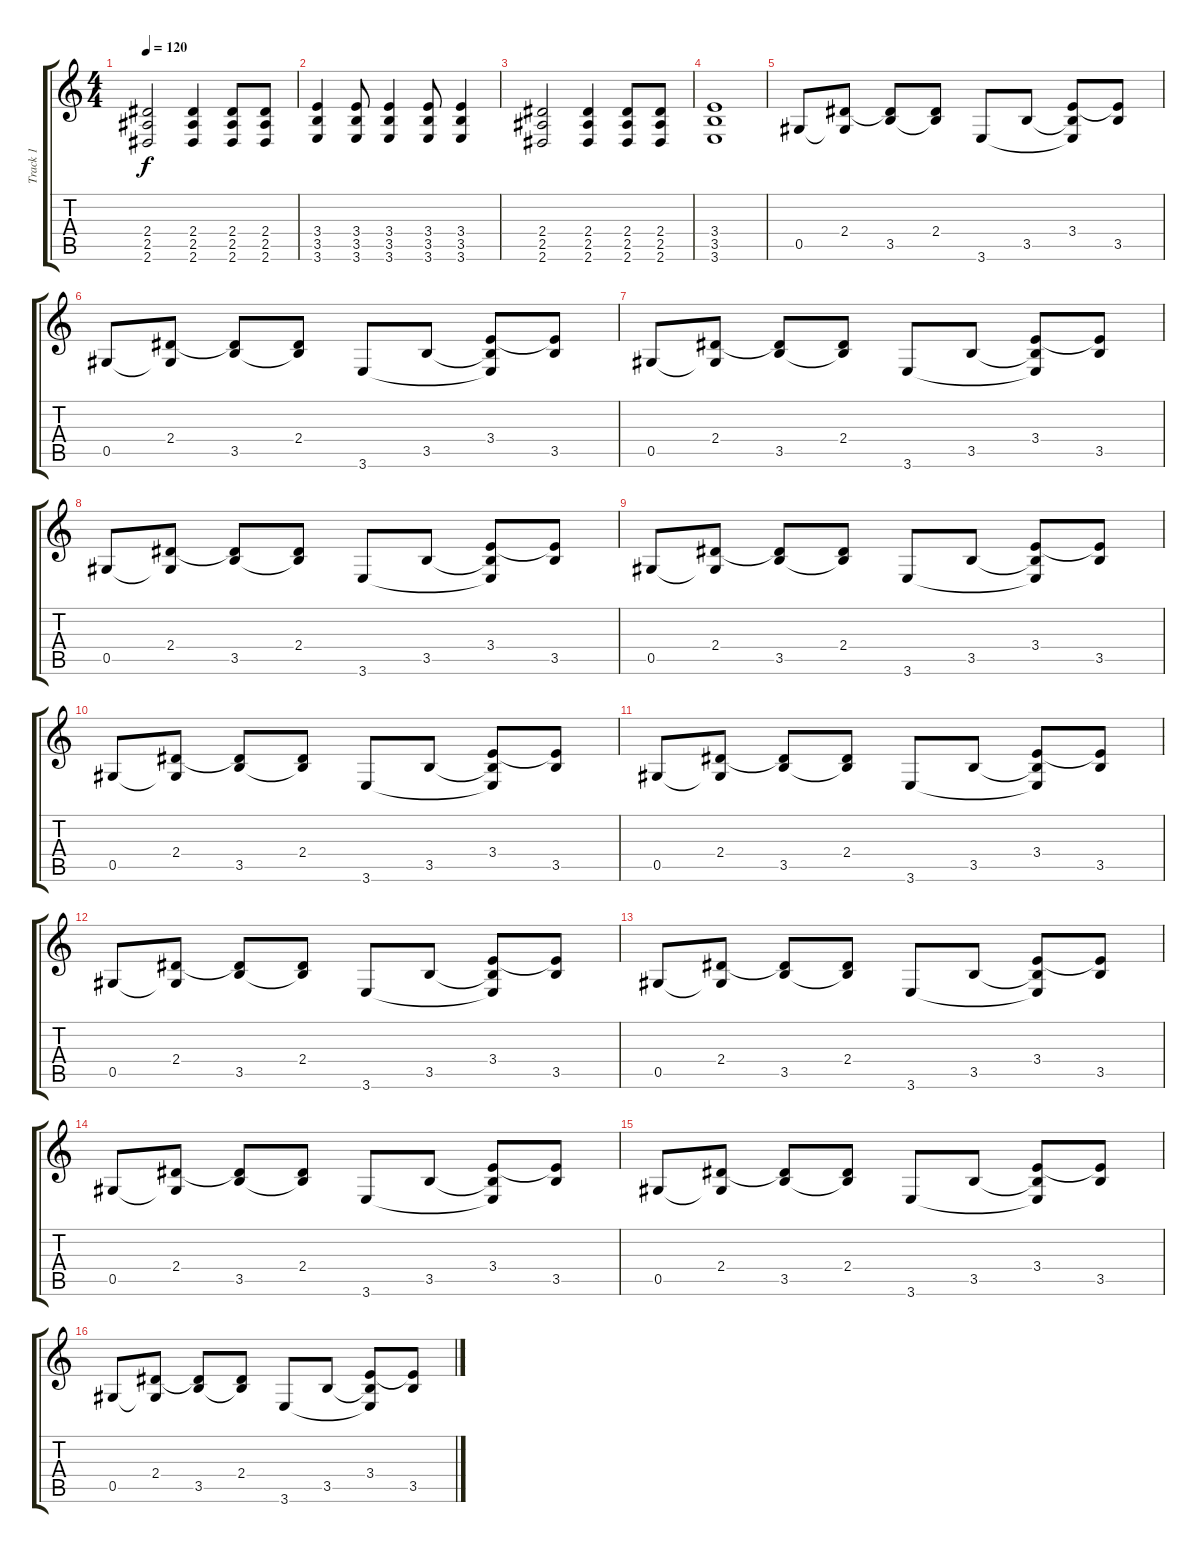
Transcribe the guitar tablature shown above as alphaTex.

\track ("Track 1" "Track 1") {instrument acousticguitarsteel}
\staff {score tabs}
\tuning (Eb4 Bb3 Gb3 Db3 Ab2 Db2) {hide}
\ts (4 4)
\tempo 120
\clef g2
\ks c
(2.4 2.5 2.6).2{dy f} (2.4 2.5 2.6).4 (2.4 2.5 2.6).8 (2.4 2.5 2.6).8 |
(3.4 3.5 3.6).4 (3.4 3.5 3.6).8 (3.4 3.5 3.6).4 (3.4 3.5 3.6).8 (3.4 3.5 3.6).4 |
(2.4 2.5 2.6).2 (2.4 2.5 2.6).4 (2.4 2.5 2.6).8 (2.4 2.5 2.6).8 |
(3.4 3.5 3.6).1 |
0.5.8 (2.4 0.5{t}).8 (2.4{t} 3.5).8 (2.4 3.5{t}).8 3.6.8 3.5.8 (3.4 3.5{t} 3.6{t}).8 (3.4{t} 3.5).8 |
0.5.8 (2.4 0.5{t}).8 (2.4{t} 3.5).8 (2.4 3.5{t}).8 3.6.8 3.5.8 (3.4 3.5{t} 3.6{t}).8 (3.4{t} 3.5).8 |
0.5.8 (2.4 0.5{t}).8 (2.4{t} 3.5).8 (2.4 3.5{t}).8 3.6.8 3.5.8 (3.4 3.5{t} 3.6{t}).8 (3.4{t} 3.5).8 |
0.5.8 (2.4 0.5{t}).8 (2.4{t} 3.5).8 (2.4 3.5{t}).8 3.6.8 3.5.8 (3.4 3.5{t} 3.6{t}).8 (3.4{t} 3.5).8 |
0.5.8 (2.4 0.5{t}).8 (2.4{t} 3.5).8 (2.4 3.5{t}).8 3.6.8 3.5.8 (3.4 3.5{t} 3.6{t}).8 (3.4{t} 3.5).8 |
0.5.8 (2.4 0.5{t}).8 (2.4{t} 3.5).8 (2.4 3.5{t}).8 3.6.8 3.5.8 (3.4 3.5{t} 3.6{t}).8 (3.4{t} 3.5).8 |
0.5.8 (2.4 0.5{t}).8 (2.4{t} 3.5).8 (2.4 3.5{t}).8 3.6.8 3.5.8 (3.4 3.5{t} 3.6{t}).8 (3.4{t} 3.5).8 |
0.5.8 (2.4 0.5{t}).8 (2.4{t} 3.5).8 (2.4 3.5{t}).8 3.6.8 3.5.8 (3.4 3.5{t} 3.6{t}).8 (3.4{t} 3.5).8 |
0.5.8 (2.4 0.5{t}).8 (2.4{t} 3.5).8 (2.4 3.5{t}).8 3.6.8 3.5.8 (3.4 3.5{t} 3.6{t}).8 (3.4{t} 3.5).8 |
0.5.8 (2.4 0.5{t}).8 (2.4{t} 3.5).8 (2.4 3.5{t}).8 3.6.8 3.5.8 (3.4 3.5{t} 3.6{t}).8 (3.4{t} 3.5).8 |
0.5.8 (2.4 0.5{t}).8 (2.4{t} 3.5).8 (2.4 3.5{t}).8 3.6.8 3.5.8 (3.4 3.5{t} 3.6{t}).8 (3.4{t} 3.5).8 |
0.5.8 (2.4 0.5{t}).8 (2.4{t} 3.5).8 (2.4 3.5{t}).8 3.6.8 3.5.8 (3.4 3.5{t} 3.6{t}).8 (3.4{t} 3.5).8
